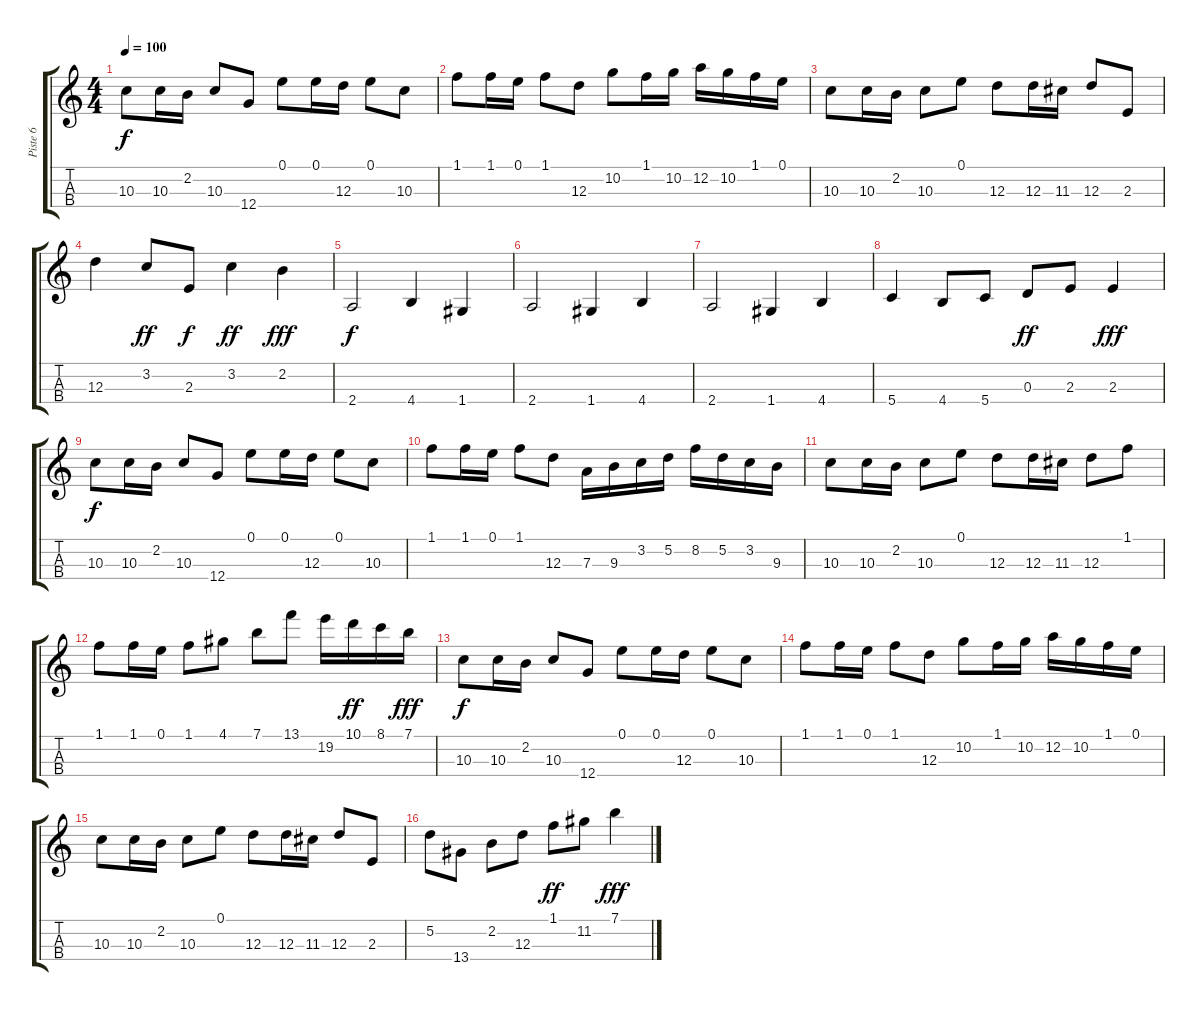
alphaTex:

\track ("Piste 6" "Piste 6") {instrument stringensemble1}
\staff {score tabs}
\tuning (E5 A4 D4 G3) {hide}
\ts (4 4)
\tempo 100
\clef g2
\ks c
10.3.8{dy f} 10.3.16 2.2.16 10.3.8 12.4.8 0.1.8 0.1.16 12.3.16 0.1.8 10.3.8 |
1.1.8 1.1.16 0.1.16 1.1.8 12.3.8 10.2.8 1.1.16 10.2.16 12.2.16 10.2.16 1.1.16 0.1.16 |
10.3.8 10.3.16 2.2.16 10.3.8 0.1.8 12.3.8 12.3.16 11.3.16 12.3.8 2.3.8 |
12.3.4 3.2.8{dy ff} 2.3.8{dy f} 3.2.4{dy ff} 2.2.4{dy fff} |
2.4.2{dy f} 4.4.4 1.4.4 |
2.4.2 1.4.4 4.4.4 |
2.4.2 1.4.4 4.4.4 |
5.4.4 4.4.8 5.4.8 0.3.8{dy ff} 2.3.8 2.3.4{dy fff} |
10.3.8{dy f} 10.3.16 2.2.16 10.3.8 12.4.8 0.1.8 0.1.16 12.3.16 0.1.8 10.3.8 |
1.1.8 1.1.16 0.1.16 1.1.8 12.3.8 7.3.16 9.3.16 3.2.16 5.2.16 8.2.16 5.2.16 3.2.16 9.3.16 |
10.3.8 10.3.16 2.2.16 10.3.8 0.1.8 12.3.8 12.3.16 11.3.16 12.3.8 1.1.8 |
1.1.8 1.1.16 0.1.16 1.1.8 4.1.8 7.1.8 13.1.8 19.2.16 10.1.16{dy ff} 8.1.16 7.1.16{dy fff} |
10.3.8{dy f} 10.3.16 2.2.16 10.3.8 12.4.8 0.1.8 0.1.16 12.3.16 0.1.8 10.3.8 |
1.1.8 1.1.16 0.1.16 1.1.8 12.3.8 10.2.8 1.1.16 10.2.16 12.2.16 10.2.16 1.1.16 0.1.16 |
10.3.8 10.3.16 2.2.16 10.3.8 0.1.8 12.3.8 12.3.16 11.3.16 12.3.8 2.3.8 |
5.2.8 13.4.8 2.2.8 12.3.8 1.1.8{dy ff} 11.2.8 7.1.4{dy fff}
